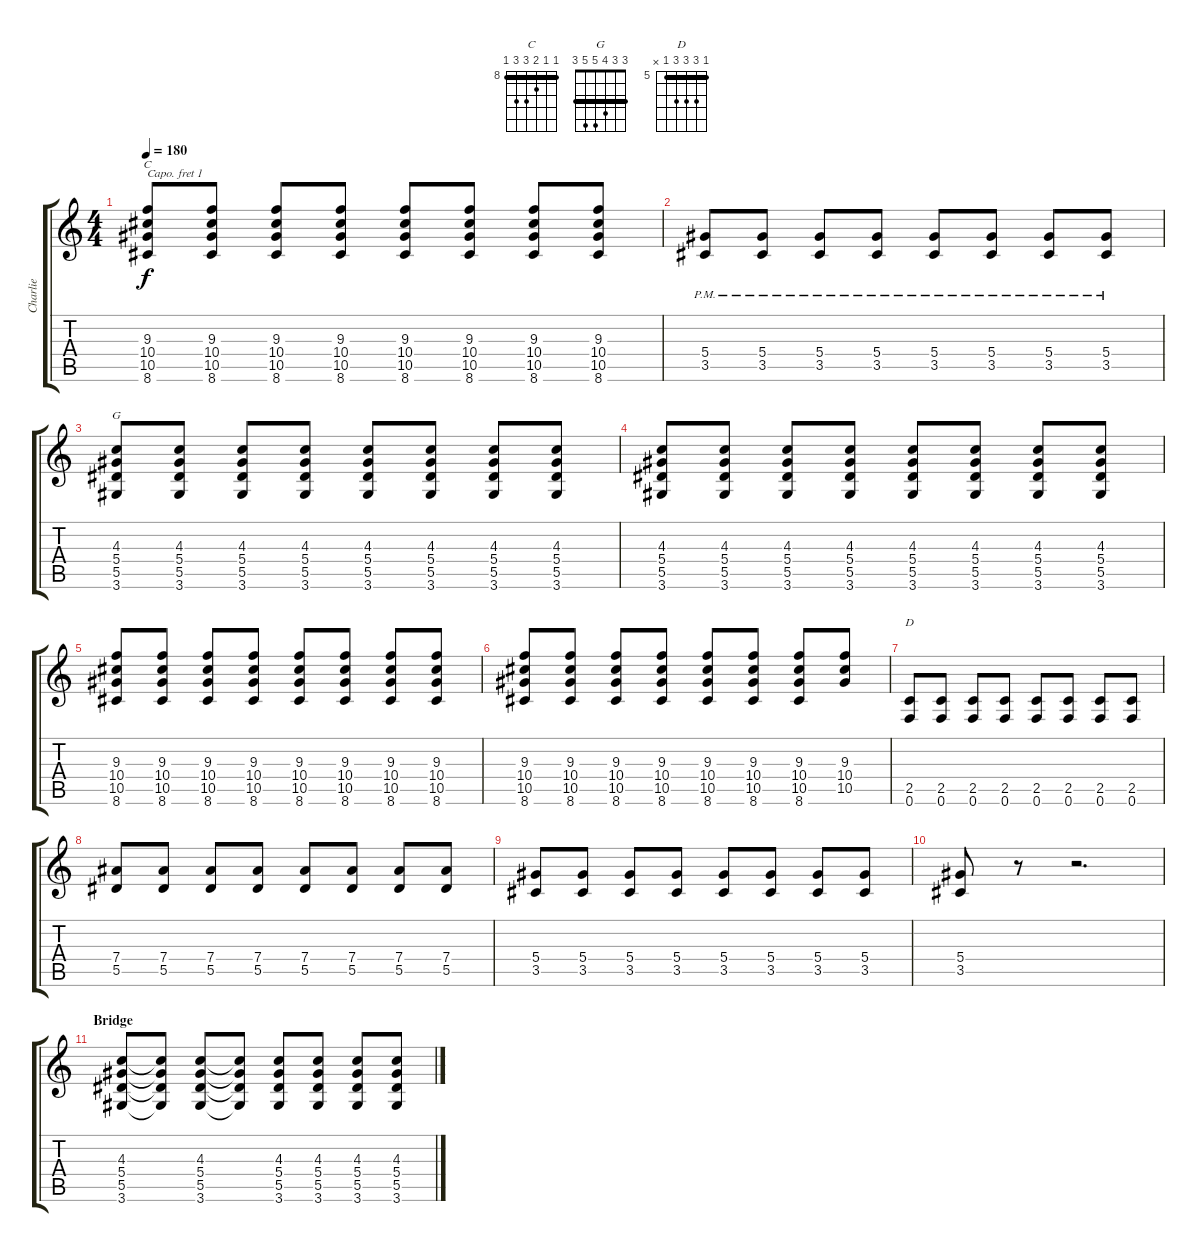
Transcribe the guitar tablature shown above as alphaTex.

\track ("Charlie" "Charlie") {instrument distortionguitar}
\staff {score tabs}
\capo 1
\tuning (E4 B3 G3 D3 A2 E2) {hide}
\chord ("C" 8 8 9 10 10 8) {firstfret 8 barre 8}
\chord ("G" 3 3 4 5 5 3) {barre 3}
\chord ("D" 5 7 7 7 5 x) {firstfret 5 barre 5}
\ts (4 4)
\tempo 180
\clef g2
\ks c
(9.3 10.4 10.5 8.6).8{ch "C" dy f} (9.3 10.4 10.5 8.6).8 (9.3 10.4 10.5 8.6).8 (9.3 10.4 10.5 8.6).8 (9.3 10.4 10.5 8.6).8 (9.3 10.4 10.5 8.6).8 (9.3 10.4 10.5 8.6).8 (9.3 10.4 10.5 8.6).8 |
(5.4{pm} 3.5).8 (5.4{pm} 3.5).8 (5.4{pm} 3.5).8 (5.4{pm} 3.5).8 (5.4{pm} 3.5).8 (5.4{pm} 3.5).8 (5.4{pm} 3.5).8 (5.4{pm} 3.5).8 |
(4.3 5.4 5.5 3.6).8{ch "G"} (4.3 5.4 5.5 3.6).8 (4.3 5.4 5.5 3.6).8 (4.3 5.4 5.5 3.6).8 (4.3 5.4 5.5 3.6).8 (4.3 5.4 5.5 3.6).8 (4.3 5.4 5.5 3.6).8 (4.3 5.4 5.5 3.6).8 |
(4.3 5.4 5.5 3.6).8 (4.3 5.4 5.5 3.6).8 (4.3 5.4 5.5 3.6).8 (4.3 5.4 5.5 3.6).8 (4.3 5.4 5.5 3.6).8 (4.3 5.4 5.5 3.6).8 (4.3 5.4 5.5 3.6).8 (4.3 5.4 5.5 3.6).8 |
(9.3 10.4 10.5 8.6).8 (9.3 10.4 10.5 8.6).8 (9.3 10.4 10.5 8.6).8 (9.3 10.4 10.5 8.6).8 (9.3 10.4 10.5 8.6).8 (9.3 10.4 10.5 8.6).8 (9.3 10.4 10.5 8.6).8 (9.3 10.4 10.5 8.6).8 |
(9.3 10.4 10.5 8.6).8 (9.3 10.4 10.5 8.6).8 (9.3 10.4 10.5 8.6).8 (9.3 10.4 10.5 8.6).8 (9.3 10.4 10.5 8.6).8 (9.3 10.4 10.5 8.6).8 (9.3 10.4 10.5 8.6).8 (9.3 10.4 10.5).8 |
(2.5 0.6).8{ch "D"} (2.5 0.6).8 (2.5 0.6).8 (2.5 0.6).8 (2.5 0.6).8 (2.5 0.6).8 (2.5 0.6).8 (2.5 0.6).8 |
(7.4 5.5).8 (7.4 5.5).8 (7.4 5.5).8 (7.4 5.5).8 (7.4 5.5).8 (7.4 5.5).8 (7.4 5.5).8 (7.4 5.5).8 |
(5.4 3.5).8 (5.4 3.5).8 (5.4 3.5).8 (5.4 3.5).8 (5.4 3.5).8 (5.4 3.5).8 (5.4 3.5).8 (5.4 3.5).8 |
(5.4 3.5).8 r.8 r.2{d} |
\section ("" "Bridge")
(4.3 5.4 5.5 3.6).8 (4.3{t} 5.4{t} 5.5{t} 3.6{t}).8 (4.3 5.4 5.5 3.6).8 (4.3{t} 5.4{t} 5.5{t} 3.6{t}).8 (4.3 5.4 5.5 3.6).8 (4.3 5.4 5.5 3.6).8 (4.3 5.4 5.5 3.6).8 (4.3 5.4 5.5 3.6).8
